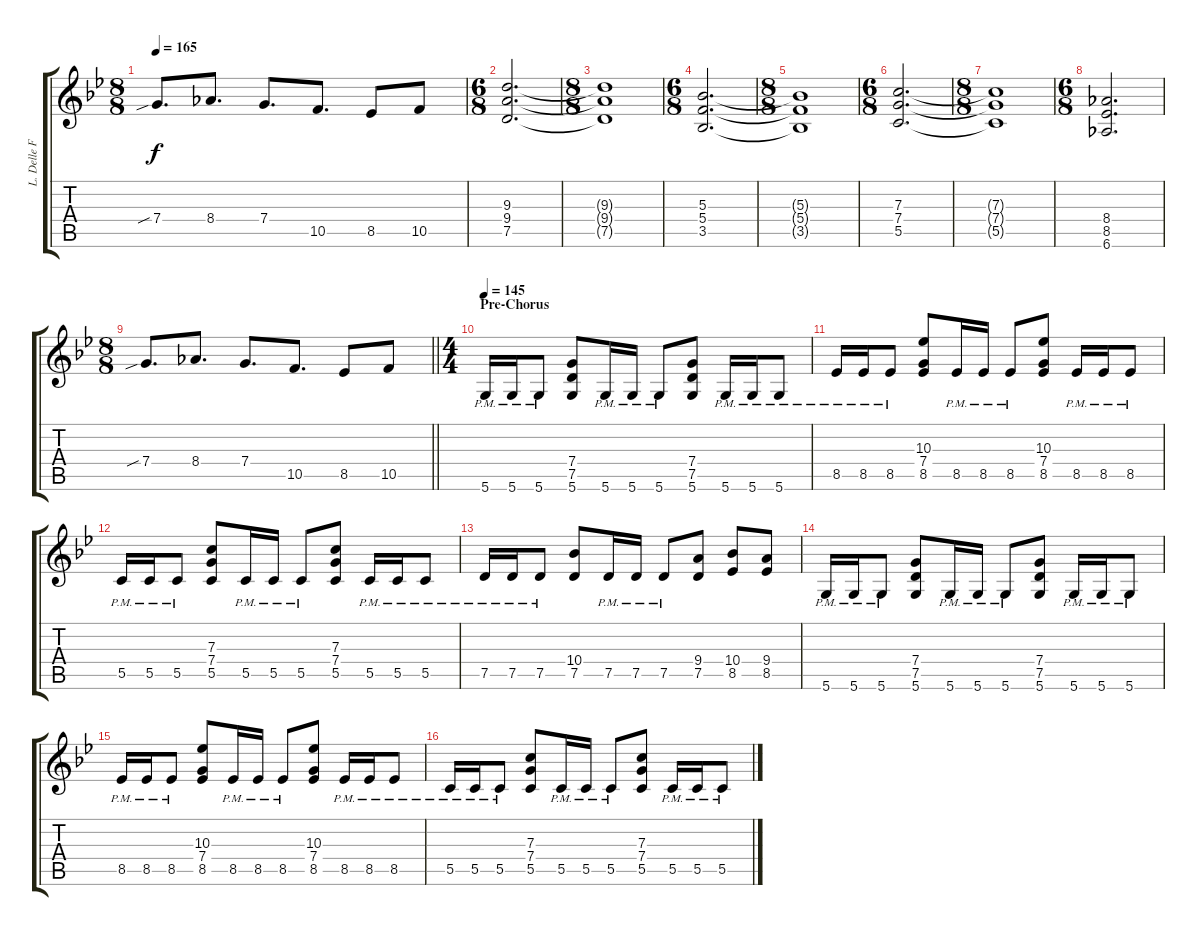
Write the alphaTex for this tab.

\track ("L. Delle Fave (Dist. Guitar R)" "L. Delle F") {instrument overdrivenguitar}
\staff {score tabs}
\tuning (D4 A3 F3 C3 G2 D2) {hide}
\ts (8 8)
\tempo 165
\clef g2
\ks gminor
7.4{sib}.8{d dy f} 8.4.8{d} 7.4.8{d} 10.5.8{d} 8.5.8 10.5.8 |
\ts (6 8)
(9.3 9.4 7.5).2{d} |
\ts (8 8)
(9.3{t} 9.4{t} 7.5{t}).1 |
\ts (6 8)
(5.3 5.4 3.5).2{d} |
\ts (8 8)
(5.3{t} 5.4{t} 3.5{t}).1 |
\ts (6 8)
(7.3 7.4 5.5).2{d} |
\ts (8 8)
(7.3{t} 7.4{t} 5.5{t}).1 |
\ts (6 8)
(8.4 8.5 6.6).2{d} |
\ts (8 8)
\barLineRight lightlight
7.4{sib}.8{d} 8.4.8{d} 7.4.8{d} 10.5.8{d} 8.5.8 10.5.8 |
\ts (4 4)
\section ("" "Pre-Chorus")
\tempo 145
5.6{pm}.16 5.6{pm}.16 5.6{pm}.8 (7.4 7.5 5.6).8 5.6{pm}.16 5.6{pm}.16 5.6{pm}.8 (7.4 7.5 5.6).8 5.6{pm}.16 5.6{pm}.16 5.6{pm}.8 |
8.5{pm}.16 8.5{pm}.16 8.5{pm}.8 (10.3 7.4 8.5).8 8.5{pm}.16 8.5{pm}.16 8.5{pm}.8 (10.3 7.4 8.5).8 8.5{pm}.16 8.5{pm}.16 8.5{pm}.8 |
5.5{pm}.16 5.5{pm}.16 5.5{pm}.8 (7.3 7.4 5.5).8 5.5{pm}.16 5.5{pm}.16 5.5{pm}.8 (7.3 7.4 5.5).8 5.5{pm}.16 5.5{pm}.16 5.5{pm}.8 |
7.5{pm}.16 7.5{pm}.16 7.5{pm}.8 (10.4 7.5).8 7.5{pm}.16 7.5{pm}.16 7.5{pm}.8 (9.4 7.5).8 (10.4 8.5).8 (9.4 8.5).8 |
5.6{pm}.16 5.6{pm}.16 5.6{pm}.8 (7.4 7.5 5.6).8 5.6{pm}.16 5.6{pm}.16 5.6{pm}.8 (7.4 7.5 5.6).8 5.6{pm}.16 5.6{pm}.16 5.6{pm}.8 |
8.5{pm}.16 8.5{pm}.16 8.5{pm}.8 (10.3 7.4 8.5).8 8.5{pm}.16 8.5{pm}.16 8.5{pm}.8 (10.3 7.4 8.5).8 8.5{pm}.16 8.5{pm}.16 8.5{pm}.8 |
5.5{pm}.16 5.5{pm}.16 5.5{pm}.8 (7.3 7.4 5.5).8 5.5{pm}.16 5.5{pm}.16 5.5{pm}.8 (7.3 7.4 5.5).8 5.5{pm}.16 5.5{pm}.16 5.5{pm}.8
